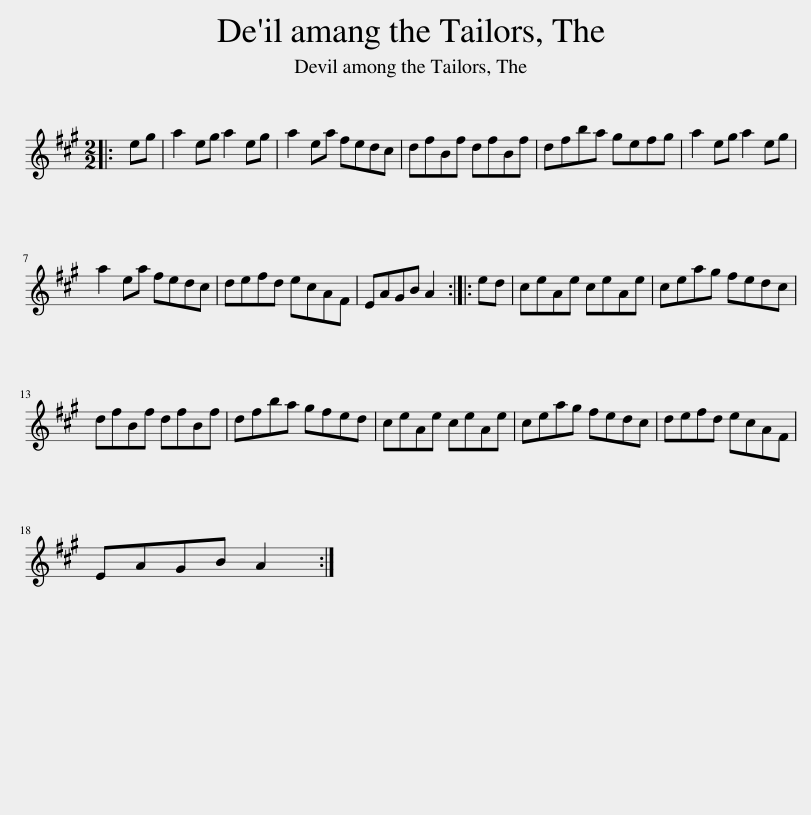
X:1
L:1/8
M:2/2
I:linebreak $
K:A
V:1 treble
V:1
|: eg | a2 eg a2 eg | a2 ea fedc | dfBf dfBf | dfba gefg | %5
 a2 eg a2 eg |$ a2 ea fedc | defd ecAF | EAGB A2 :: ed | %10
 ceAe ceAe | ceag fedc |$ dfBf dfBf | dfba gfed | ceAe ceAe | %15
 ceag fedc | defd ecAF |$ EAGB A2 :| %18
